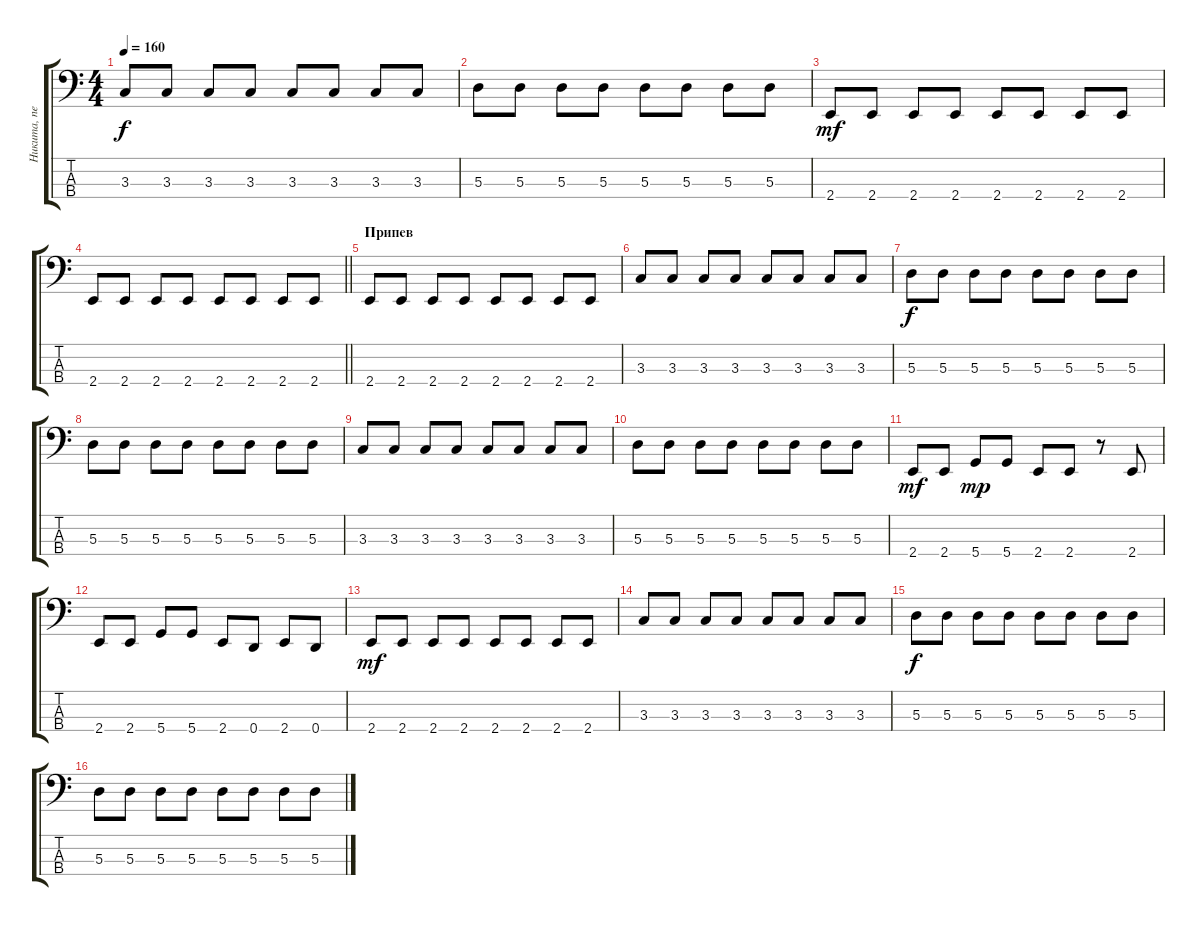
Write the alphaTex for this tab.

\track ("Никита, перестрой гитару" "Никита, пе") {instrument electricbasspick}
\staff {score tabs}
\tuning (G2 D2 A1 D1) {hide}
\ts (4 4)
\tempo 160
\clef f4
\ks c
3.3.8{dy f} 3.3.8 3.3.8 3.3.8 3.3.8 3.3.8 3.3.8 3.3.8 |
5.3.8 5.3.8 5.3.8 5.3.8 5.3.8 5.3.8 5.3.8 5.3.8 |
2.4.8{dy mf} 2.4.8 2.4.8 2.4.8 2.4.8 2.4.8 2.4.8 2.4.8 |
\barLineRight lightlight
2.4.8 2.4.8 2.4.8 2.4.8 2.4.8 2.4.8 2.4.8 2.4.8 |
\section ("" "Припев")
2.4.8 2.4.8 2.4.8 2.4.8 2.4.8 2.4.8 2.4.8 2.4.8 |
3.3.8 3.3.8 3.3.8 3.3.8 3.3.8 3.3.8 3.3.8 3.3.8 |
5.3.8{dy f} 5.3.8 5.3.8 5.3.8 5.3.8 5.3.8 5.3.8 5.3.8 |
5.3.8 5.3.8 5.3.8 5.3.8 5.3.8 5.3.8 5.3.8 5.3.8 |
3.3.8 3.3.8 3.3.8 3.3.8 3.3.8 3.3.8 3.3.8 3.3.8 |
5.3.8 5.3.8 5.3.8 5.3.8 5.3.8 5.3.8 5.3.8 5.3.8 |
2.4.8{dy mf} 2.4.8 5.4.8{dy mp} 5.4.8 2.4.8 2.4.8 r.8 2.4.8 |
2.4.8 2.4.8 5.4.8 5.4.8 2.4.8 0.4.8 2.4.8 0.4.8 |
2.4.8{dy mf} 2.4.8 2.4.8 2.4.8 2.4.8 2.4.8 2.4.8 2.4.8 |
3.3.8 3.3.8 3.3.8 3.3.8 3.3.8 3.3.8 3.3.8 3.3.8 |
5.3.8{dy f} 5.3.8 5.3.8 5.3.8 5.3.8 5.3.8 5.3.8 5.3.8 |
5.3.8 5.3.8 5.3.8 5.3.8 5.3.8 5.3.8 5.3.8 5.3.8
